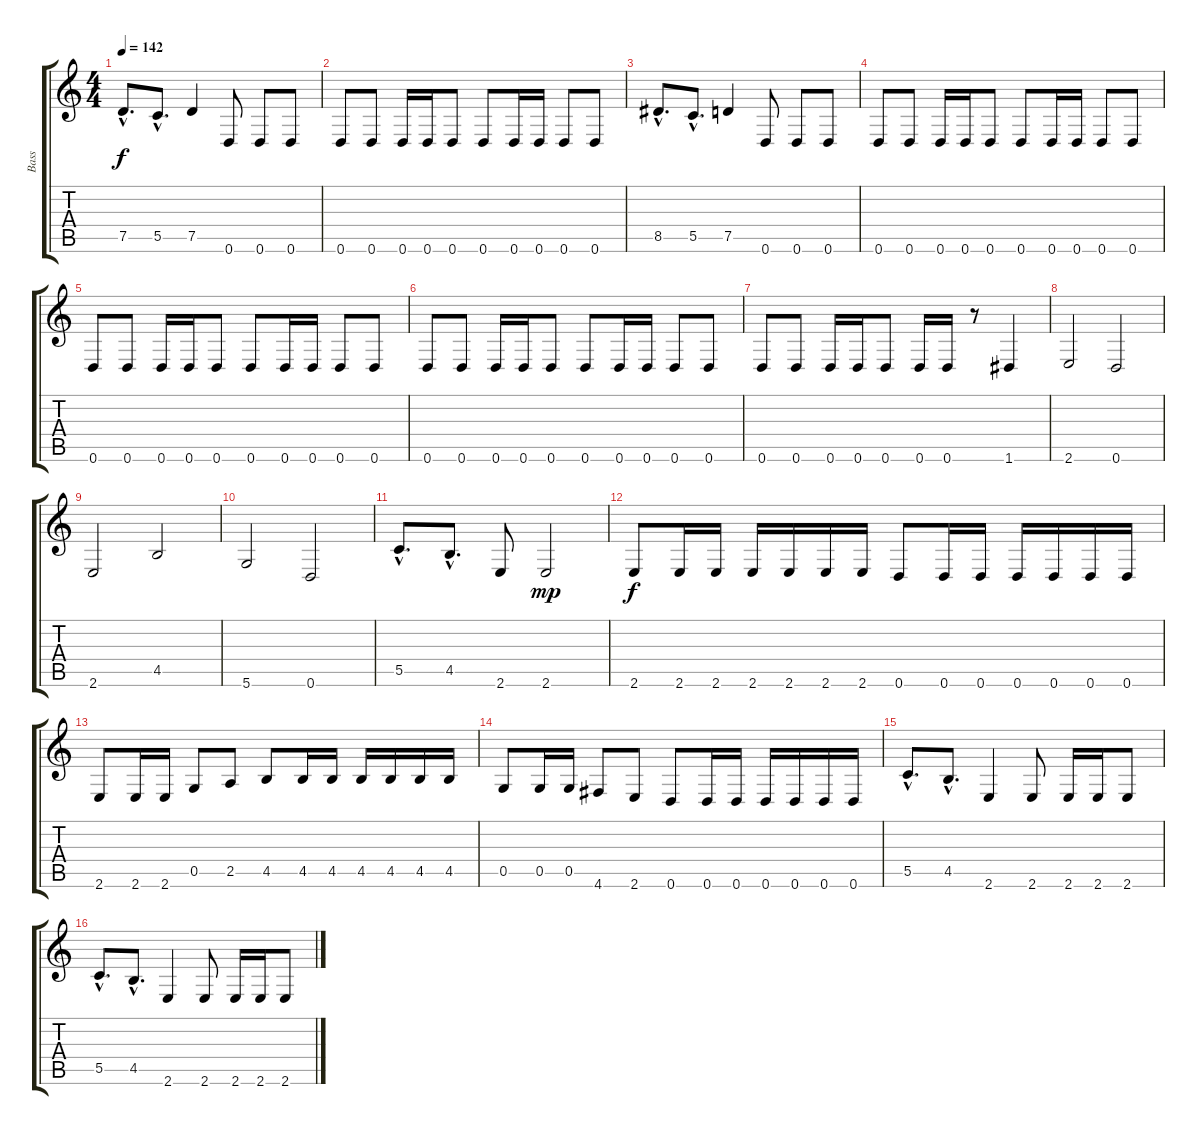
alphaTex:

\track ("Bass" "Bass") {instrument electricbassfinger}
\staff {score tabs}
\tuning (D4 A3 F3 C3 G2 D2) {hide}
\ts (4 4)
\tempo 142
\clef g2
\ks c
7.5{hac}.8{d dy f} 5.5{hac}.8{d} 7.5.4 0.6.8 0.6.8 0.6.8 |
0.6.8 0.6.8 0.6.16 0.6.16 0.6.8 0.6.8 0.6.16 0.6.16 0.6.8 0.6.8 |
8.5{hac}.8{d} 5.5{hac}.8{d} 7.5.4 0.6.8 0.6.8 0.6.8 |
0.6.8 0.6.8 0.6.16 0.6.16 0.6.8 0.6.8 0.6.16 0.6.16 0.6.8 0.6.8 |
0.6.8 0.6.8 0.6.16 0.6.16 0.6.8 0.6.8 0.6.16 0.6.16 0.6.8 0.6.8 |
0.6.8 0.6.8 0.6.16 0.6.16 0.6.8 0.6.8 0.6.16 0.6.16 0.6.8 0.6.8 |
0.6.8 0.6.8 0.6.16 0.6.16 0.6.8 0.6.16 0.6.16 r.8 1.6.4 |
2.6.2 0.6.2 |
2.6.2 4.5.2 |
5.6.2 0.6.2 |
5.5{hac}.8{d} 4.5{hac}.8{d} 2.6.8 2.6.2{dy mp} |
2.6.8{dy f} 2.6.16 2.6.16 2.6.16 2.6.16 2.6.16 2.6.16 0.6.8 0.6.16 0.6.16 0.6.16 0.6.16 0.6.16 0.6.16 |
2.6.8 2.6.16 2.6.16 0.5.8 2.5.8 4.5.8 4.5.16 4.5.16 4.5.16 4.5.16 4.5.16 4.5.16 |
0.5.8 0.5.16 0.5.16 4.6.8 2.6.8 0.6.8 0.6.16 0.6.16 0.6.16 0.6.16 0.6.16 0.6.16 |
5.5{hac}.8{d} 4.5{hac}.8{d} 2.6.4 2.6.8 2.6.16 2.6.16 2.6.8 |
5.5{hac}.8{d} 4.5{hac}.8{d} 2.6.4 2.6.8 2.6.16 2.6.16 2.6.8
